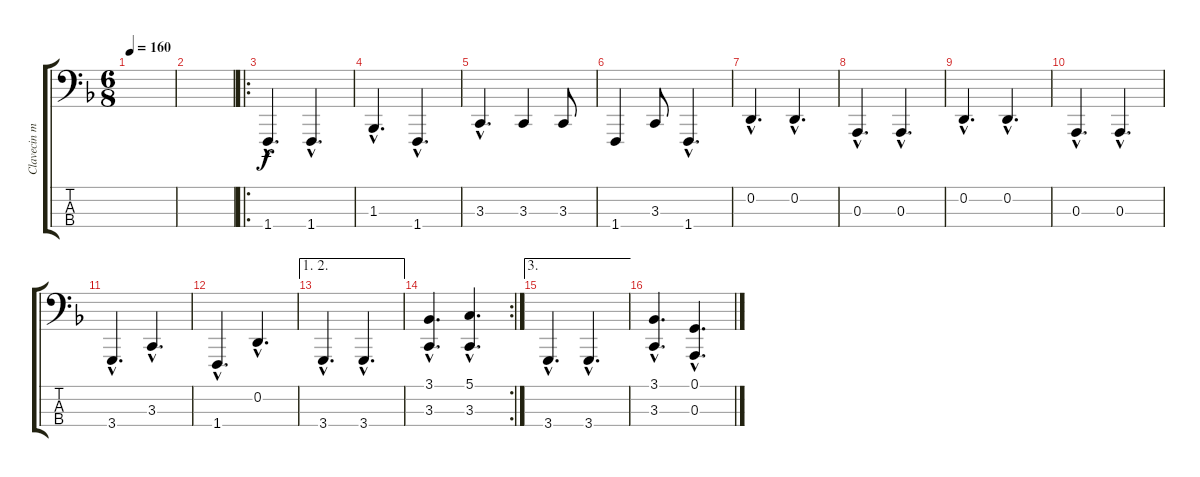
\track ("Clavecin main gauche" "Clavecin m") {instrument harpsichord}
\staff {score tabs}
\tuning (G2 D2 A1 E1) {hide}
\ts (6 8)
\tempo 160
\clef f4
\ks f
|
|
\ro
1.4{hac}.4{d} 1.4{hac}.4{d} |
1.3{hac}.4{d} 1.4{hac}.4{d} |
3.3{hac}.4{d} 3.3.4 3.3.8 |
1.4.4 3.3.8 1.4{hac}.4{d} |
0.2{hac}.4{d} 0.2{hac}.4{d} |
0.3{hac}.4{d} 0.3{hac}.4{d} |
0.2{hac}.4{d} 0.2{hac}.4{d} |
0.3{hac}.4{d} 0.3{hac}.4{d} |
3.4{hac}.4{d} 3.3{hac}.4{d} |
1.4{hac}.4{d} 0.2{hac}.4{d} |
\ae (1 2)
3.4{hac}.4{d} 3.4{hac}.4{d} |
\rc 2
(3.1{hac} 3.3{hac}).4{d} (5.1{hac} 3.3{hac}).4{d} |
\ae 3
3.4{hac}.4{d} 3.4{hac}.4{d} |
(3.1{hac} 3.3{hac}).4{d} (0.1{hac} 0.3{hac}).4{d}
